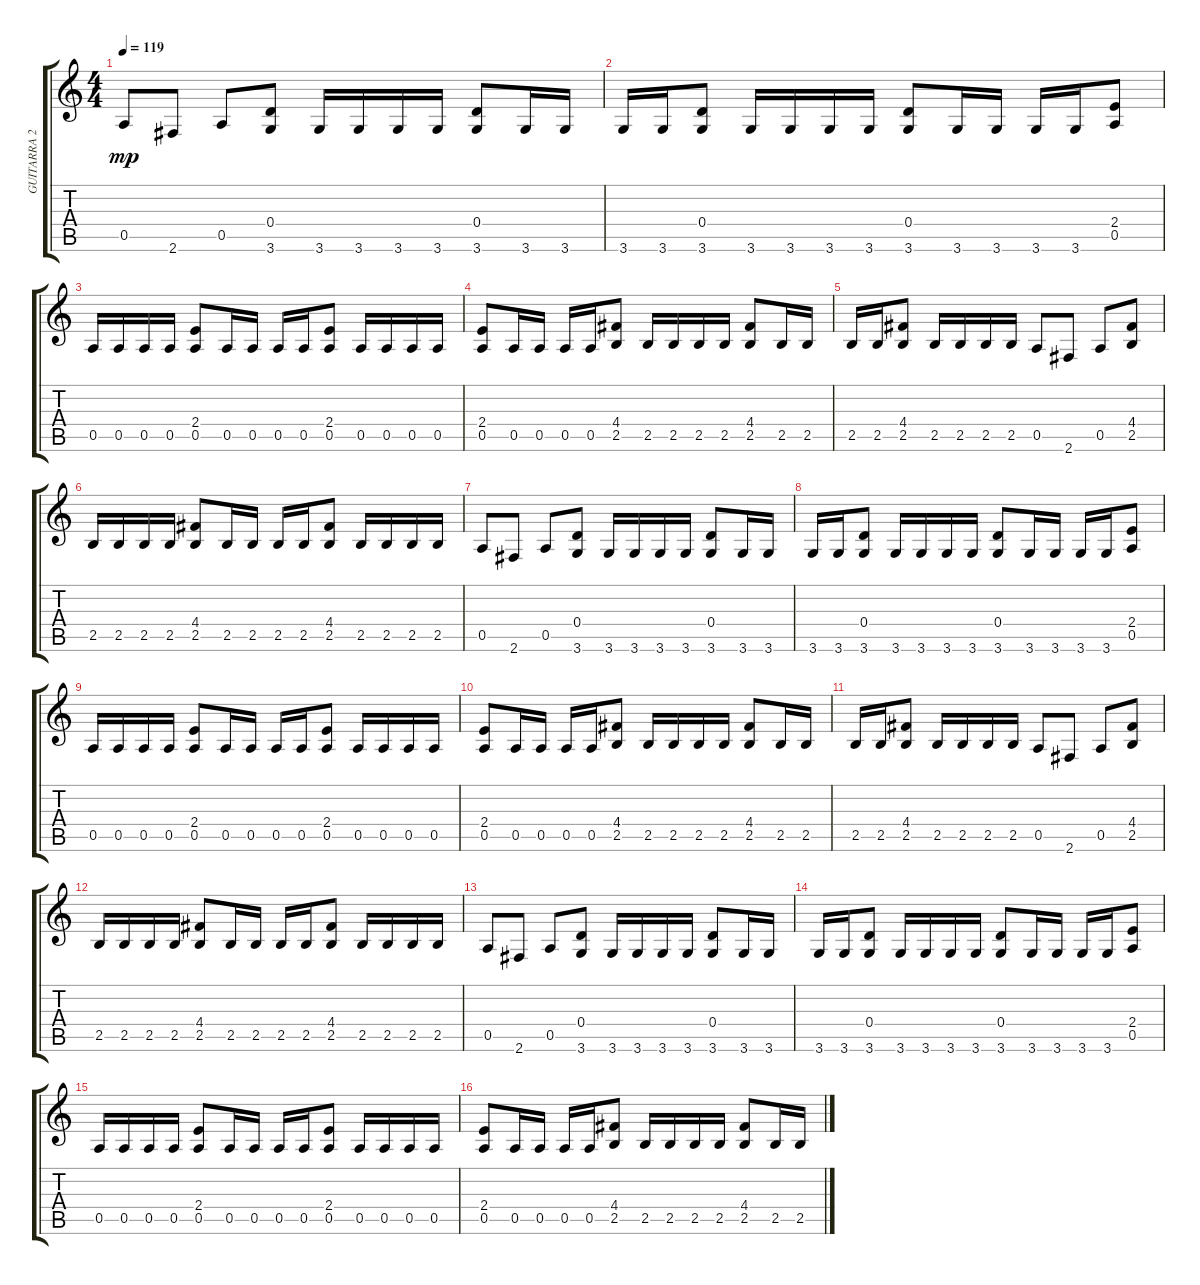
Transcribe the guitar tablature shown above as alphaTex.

\track ("GUITARRA 2" "GUITARRA 2") {instrument distortionguitar}
\staff {score tabs}
\tuning (E4 B3 G3 D3 A2 E2) {hide}
\ts (4 4)
\tempo 119
\clef g2
\ks c
0.5.8{dy mp} 2.6.8 0.5.8 (0.4 3.6).8 3.6.16 3.6.16 3.6.16 3.6.16 (0.4 3.6).8 3.6.16 3.6.16 |
3.6.16 3.6.16 (0.4 3.6).8 3.6.16 3.6.16 3.6.16 3.6.16 (0.4 3.6).8 3.6.16 3.6.16 3.6.16 3.6.16 (2.4 0.5).8 |
0.5.16 0.5.16 0.5.16 0.5.16 (2.4 0.5).8 0.5.16 0.5.16 0.5.16 0.5.16 (2.4 0.5).8 0.5.16 0.5.16 0.5.16 0.5.16 |
(2.4 0.5).8 0.5.16 0.5.16 0.5.16 0.5.16 (4.4 2.5).8 2.5.16 2.5.16 2.5.16 2.5.16 (4.4 2.5).8 2.5.16 2.5.16 |
2.5.16 2.5.16 (4.4 2.5).8 2.5.16 2.5.16 2.5.16 2.5.16 0.5.8 2.6.8 0.5.8 (4.4 2.5).8 |
2.5.16 2.5.16 2.5.16 2.5.16 (4.4 2.5).8 2.5.16 2.5.16 2.5.16 2.5.16 (4.4 2.5).8 2.5.16 2.5.16 2.5.16 2.5.16 |
0.5.8 2.6.8 0.5.8 (0.4 3.6).8 3.6.16 3.6.16 3.6.16 3.6.16 (0.4 3.6).8 3.6.16 3.6.16 |
3.6.16 3.6.16 (0.4 3.6).8 3.6.16 3.6.16 3.6.16 3.6.16 (0.4 3.6).8 3.6.16 3.6.16 3.6.16 3.6.16 (2.4 0.5).8 |
0.5.16 0.5.16 0.5.16 0.5.16 (2.4 0.5).8 0.5.16 0.5.16 0.5.16 0.5.16 (2.4 0.5).8 0.5.16 0.5.16 0.5.16 0.5.16 |
(2.4 0.5).8 0.5.16 0.5.16 0.5.16 0.5.16 (4.4 2.5).8 2.5.16 2.5.16 2.5.16 2.5.16 (4.4 2.5).8 2.5.16 2.5.16 |
2.5.16 2.5.16 (4.4 2.5).8 2.5.16 2.5.16 2.5.16 2.5.16 0.5.8 2.6.8 0.5.8 (4.4 2.5).8 |
2.5.16 2.5.16 2.5.16 2.5.16 (4.4 2.5).8 2.5.16 2.5.16 2.5.16 2.5.16 (4.4 2.5).8 2.5.16 2.5.16 2.5.16 2.5.16 |
0.5.8 2.6.8 0.5.8 (0.4 3.6).8 3.6.16 3.6.16 3.6.16 3.6.16 (0.4 3.6).8 3.6.16 3.6.16 |
3.6.16 3.6.16 (0.4 3.6).8 3.6.16 3.6.16 3.6.16 3.6.16 (0.4 3.6).8 3.6.16 3.6.16 3.6.16 3.6.16 (2.4 0.5).8 |
0.5.16 0.5.16 0.5.16 0.5.16 (2.4 0.5).8 0.5.16 0.5.16 0.5.16 0.5.16 (2.4 0.5).8 0.5.16 0.5.16 0.5.16 0.5.16 |
(2.4 0.5).8 0.5.16 0.5.16 0.5.16 0.5.16 (4.4 2.5).8 2.5.16 2.5.16 2.5.16 2.5.16 (4.4 2.5).8 2.5.16 2.5.16
